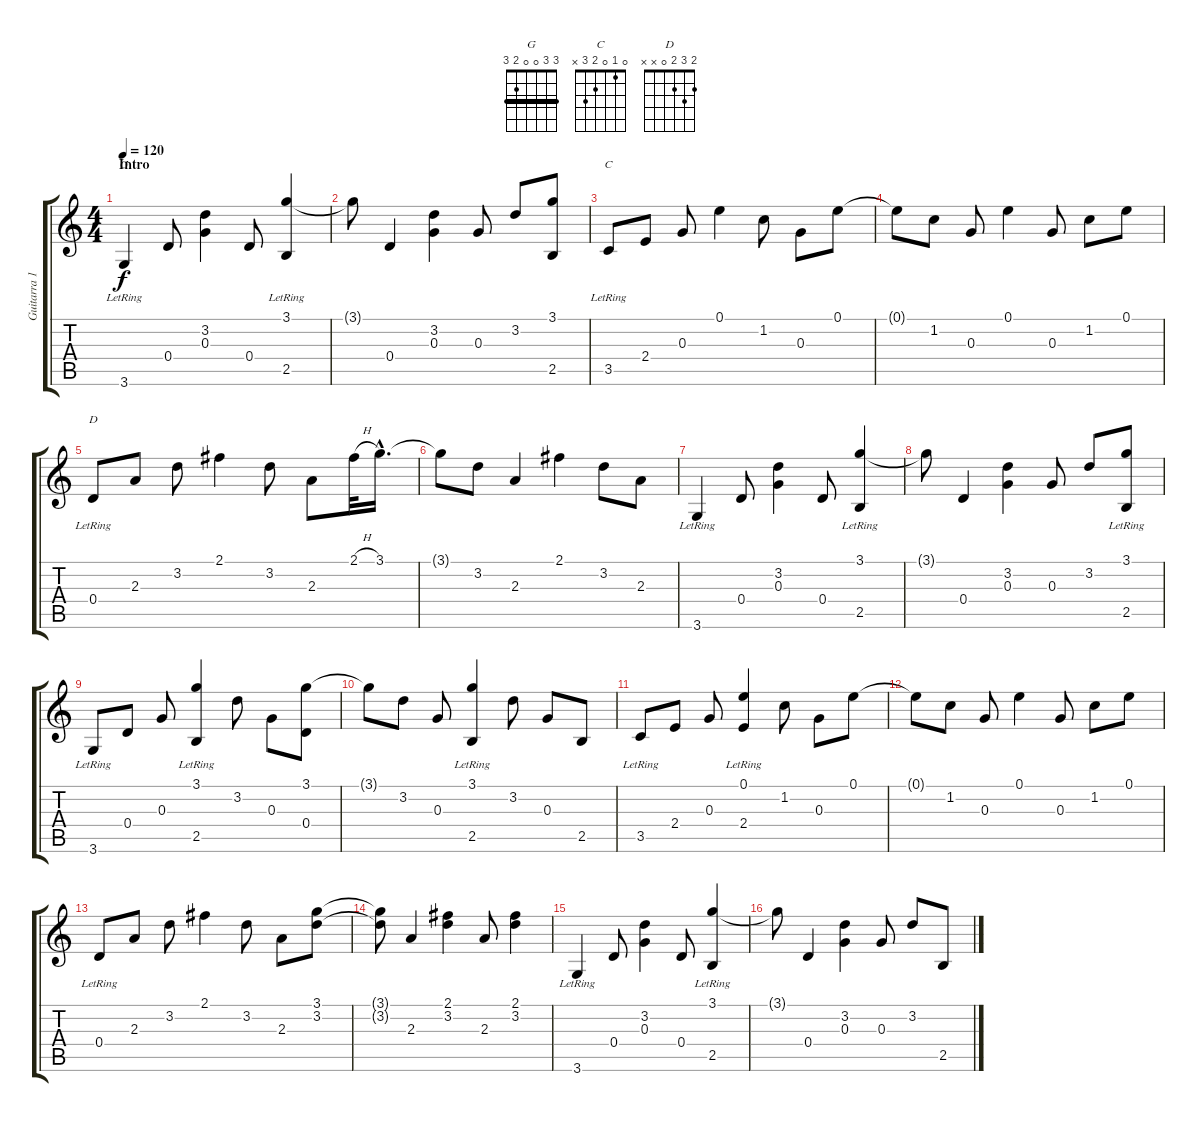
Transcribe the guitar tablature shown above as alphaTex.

\track ("Guitarra 1" "Guitarra 1") {instrument acousticguitarnylon}
\staff {score tabs}
\tuning (E4 B3 G3 D3 A2 E2) {hide}
\chord ("G" 3 3 0 0 2 3) {barre 3}
\chord ("C" 0 1 0 2 3 x)
\chord ("D" 2 3 2 0 x x)
\ts (4 4)
\section ("" "Intro")
\tempo 120
\clef g2
\ks c
3.6{lr}.4{ch "G" dy f instrument acousticguitarnylon} 0.4.8 (3.2 0.3).4 0.4.8 (3.1 2.5{lr}).4 |
3.1{t}.8 0.4.4 (3.2 0.3).4 0.3.8 3.2.8 (3.1 2.5).8 |
3.5{lr}.8{ch "C"} 2.4.8 0.3.8 0.1.4 1.2.8 0.3.8 0.1.8 |
0.1{t}.8 1.2.8 0.3.8 0.1.4 0.3.8 1.2.8 0.1.8 |
0.4{lr}.8{ch "D"} 2.3.8 3.2.8 2.1.4 3.2.8 2.3.8 2.1{h}.32 3.1{hac}.16{d} |
3.1{t}.8 3.2.8 2.3.4 2.1.4 3.2.8 2.3.8 |
3.6{lr}.4 0.4.8 (3.2 0.3).4 0.4.8 (3.1 2.5{lr}).4 |
3.1{t}.8 0.4.4 (3.2 0.3).4 0.3.8 3.2.8 (3.1 2.5{lr}).8 |
3.6{lr}.8 0.4.8 0.3.8 (3.1 2.5{lr}).4 3.2.8 0.3.8 (3.1 0.4).8 |
3.1{t}.8 3.2.8 0.3.8 (3.1 2.5{lr}).4 3.2.8 0.3.8 2.5.8 |
3.5{lr}.8 2.4.8 0.3.8 (0.1 2.4{lr}).4 1.2.8 0.3.8 0.1.8 |
0.1{t}.8 1.2.8 0.3.8 0.1.4 0.3.8 1.2.8 0.1.8 |
0.4{lr}.8 2.3.8 3.2.8 2.1.4 3.2.8 2.3.8 (3.1 3.2).8 |
(3.1{t} 3.2{t}).8 2.3.4 (2.1 3.2).4 2.3.8 (2.1 3.2).4 |
3.6{lr}.4 0.4.8 (3.2 0.3).4 0.4.8 (3.1 2.5{lr}).4 |
3.1{t}.8 0.4.4 (3.2 0.3).4 0.3.8 3.2.8 2.5.8
